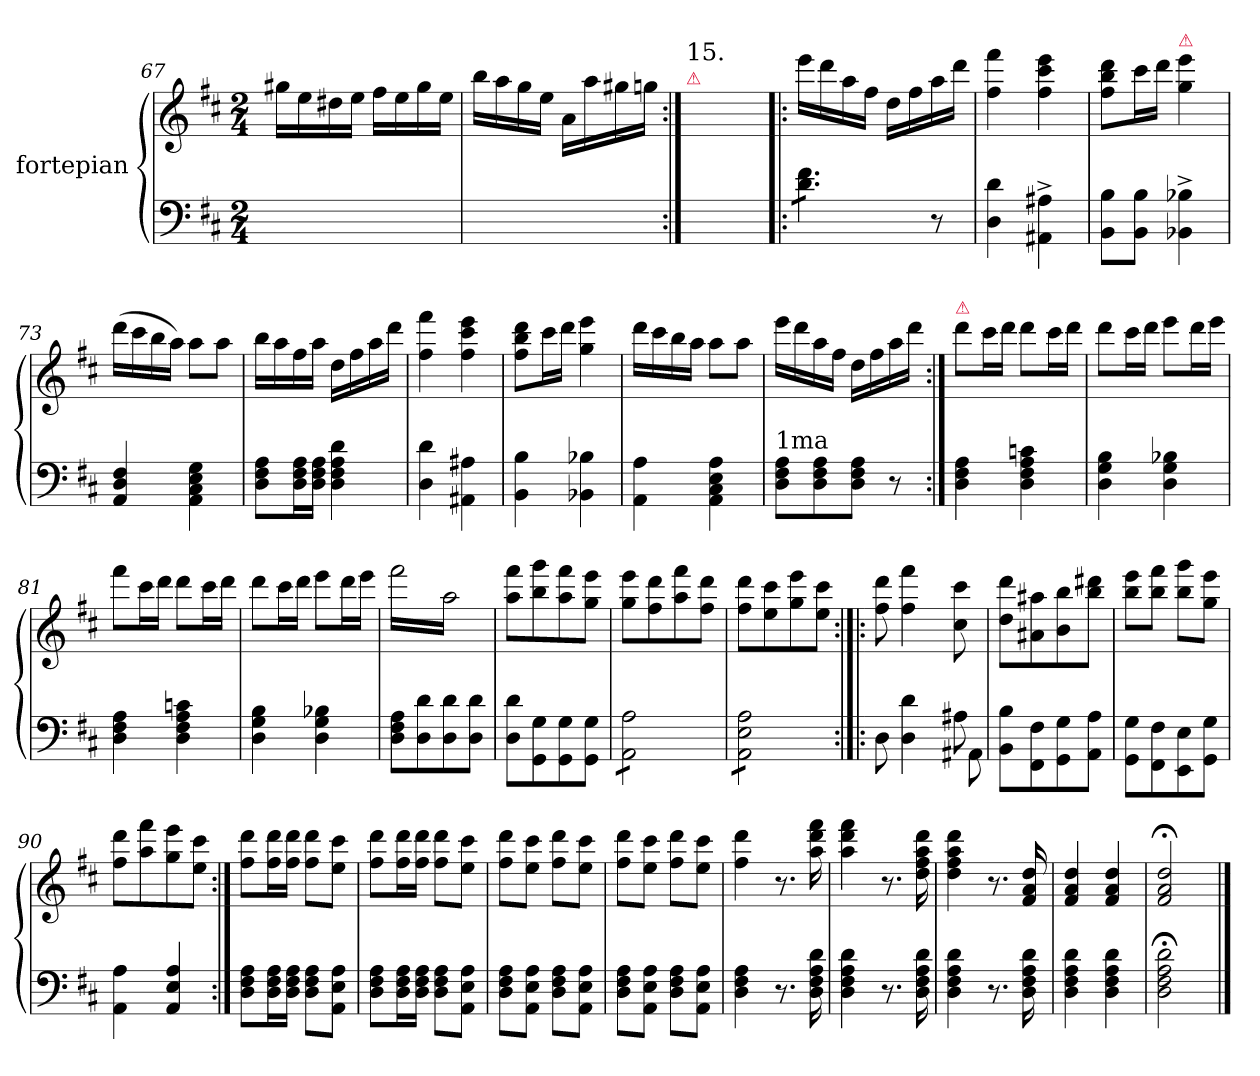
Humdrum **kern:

**kern	**kern
*part2	*part1
*staff2	*staff1
*	*I"fortepian
*clefF4	*clefG2
*k[f#c#]	*k[f#c#]
*M2/4	*M2/4
=67	=67
2ryy	16gg#X\LL
.	16ee\
.	16dd#X\
.	16ee\JJ
.	16ff#\LL
.	16ee\
.	16gg#\
.	16ee\JJ
=68	=68
2ryy	16bb\LL
.	16aa\
.	16gg\
.	16ee\JJ
.	16a\LL
.	16aa\
.	16gg#X\
.	16ggn\JJ
=69:|!	=69:|!
!	!LO:TX:a:color=crimson:t=⚠
!	!LO:TX:a:t=15.
2ryy	2ryy
=70!|:	=70!|:
*tremolo	*
8d\ 8f#\L	16eee\LL
.	16ddd\
8d\ 8f#\	16aa\
.	16ff#\JJ
8d\ 8f#\J	16dd\LL
*Xtremolo	*
.	16ff#\
8r	16aa\
.	16ddd\JJ
=71	=71
4D\ 4d\	4ff#\ 4fff#\
4AA#X^\ 4A#X^\	4ff#\ 4ccc#\ 4eee\
=72	=72
8BB\ 8B\L	8ff#\ 8bb\ 8ddd\L
8BB\ 8B\J	16ccc#\L
.	16ddd\JJ
!	!LO:TX:a:color=crimson:t=⚠
4BB-X^\ 4B-X^\	4gg\ 4eee\
=73	=73
4AA/ 4D/ 4F#/	(16ddd\LL
.	16ccc#\
.	16bb\
.	16aa\JJ)
4AA\ 4C#\ 4E\ 4G\	8aa\L
.	8aa\J
=74	=74
8D\ 8F#\ 8A\L	16bb\LL
.	16aa\
16D\ 16F#\ 16A\L	16ff#\
16D\ 16F#\ 16A\JJ	16aa\JJ
4D\ 4F#\ 4A\ 4d\	16dd\LL
.	16ff#\
.	16aa\
.	16ddd\JJ
=75	=75
4D\ 4d\	4ff#\ 4fff#\
4AA#X\ 4A#X\	4ff#\ 4ccc#\ 4eee\
=76	=76
4BB\ 4B\	8ff#\ 8bb\ 8ddd\L
.	16ccc#\L
.	16ddd\JJ
4BB-X\ 4B-X\	4gg\ 4eee\
=77	=77
4AA\ 4A\	16ddd\LL
.	16ccc#\
.	16bb\
.	16aa\JJ
4AA\ 4C#\ 4E\ 4A\	8aa\L
.	8aa\J
=78	=78
!LO:TX:a:t=1ma	!
8D\ 8F#\ 8A\L	16eee\LL
.	16ddd\
8D\ 8F#\ 8A\	16aa\
.	16ff#\JJ
8D\ 8F#\ 8A\J	16dd\LL
.	16ff#\
8r	16aa\
.	16ddd\JJ
=79:|!	=79:|!
!	!LO:TX:a:color=crimson:t=⚠
4D\ 4F#\ 4A\	8ddd\L
.	16ccc#\L
.	16ddd\JJ
4D\ 4F#\ 4A\ 4cn\	8ddd\L
.	16ccc#\L
.	16ddd\JJ
=80	=80
4D\ 4G\ 4B\	8ddd\L
.	16ccc#\L
.	16ddd\JJ
4D\ 4G\ 4B-X\	8eee\L
.	16ddd\L
.	16eee\JJ
=81	=81
4D\ 4F#\ 4A\	8fff#\L
.	16ccc#\L
.	16ddd\JJ
4D\ 4F#\ 4A\ 4cn\	8ddd\L
.	16ccc#\L
.	16ddd\JJ
=82	=82
4D\ 4G\ 4B\	8ddd\L
.	16ccc#\L
.	16ddd\JJ
4D\ 4G\ 4B-X\	8eee\L
.	16ddd\L
.	16eee\JJ
=83	=83
*	*tremolo
8D\ 8F#\ 8A\L	16fff#\LL
.	16aa\
8D\ 8d\	16fff#\
.	16aa\
8D\ 8d\	16fff#\
.	16aa\
8D\ 8d\J	16fff#\
.	16aa\JJ
*	*Xtremolo
=84	=84
8D\ 8d\L	8aa\ 8fff#\L
.	.
8GG\ 8G\	8bb\ 8ggg\
.	.
8GG\ 8G\	8aa\ 8fff#\
8GG\ 8G\J	8gg\ 8eee\J
=85	=85
*tremolo	*
8AA\ 8A\L	8gg\ 8eee\L
8AA\ 8A\	8ff#\ 8ddd\
8AA\ 8A\	8aa\ 8fff#\
8AA\ 8A\J	8ff#\ 8ddd\J
=86	=86
8AA\ 8E\ 8A\L	8ff#\ 8ddd\L
8AA\ 8E\ 8A\	8ee\ 8ccc#\
8AA\ 8E\ 8A\	8gg\ 8eee\
8AA\ 8E\ 8A\J	8ee\ 8ccc#\J
*Xtremolo	*
=87:|!|:	=87:|!|:
*^	*
8D\	4ryy	8ff#\ 8ddd\
4D\ 4d\	.	4ff#\ 4fff#\
.	8ryy	.
8A#X\	8AA#X\	8cc#\ 8ccc#\
*v	*v	*
=88	=88
8BB\ 8B\L	8dd\ 8ddd\L
8FF#\ 8F#\	8a#X\ 8aa#X\
8GG\ 8G\	8b\ 8bb\
8AA\ 8A\J	8bb\ 8ddd#X\J
=89	=89
8GG\ 8G\L	8bb\ 8eee\L
8FF#\ 8F#\	8bb\ 8fff#\J
8EE\ 8E\	8bb\ 8ggg\L
8GG\ 8G\J	8gg\ 8eee\J
=90	=90
4AA\ 4A\	8ff#\ 8ddd\L
.	8aa\ 8fff#\
4AA/ 4E/ 4A/	8gg\ 8eee\
.	8ee\ 8ccc#\J
=91:|!	=91:|!
8D\ 8F#\ 8A\L	8ff#\ 8ddd\L
16D\ 16F#\ 16A\L	16ff#\ 16ddd\L
16D\ 16F#\ 16A\JJ	16ff#\ 16ddd\JJ
8D\ 8F#\ 8A\L	8ff#\ 8ddd\L
8AA\ 8E\ 8A\J	8ee\ 8ccc#\J
=92	=92
8D\ 8F#\ 8A\L	8ff#\ 8ddd\L
16D\ 16F#\ 16A\L	16ff#\ 16ddd\L
16D\ 16F#\ 16A\JJ	16ff#\ 16ddd\JJ
8D\ 8F#\ 8A\L	8ff#\ 8ddd\L
8AA\ 8E\ 8A\J	8ee\ 8ccc#\J
=93	=93
8D\ 8F#\ 8A\L	8ff#\ 8ddd\L
8AA\ 8E\ 8A\J	8ee\ 8ccc#\J
8D\ 8F#\ 8A\L	8ff#\ 8ddd\L
8AA\ 8E\ 8A\J	8ee\ 8ccc#\J
=94	=94
8D\ 8F#\ 8A\L	8ff#\ 8ddd\L
8AA\ 8E\ 8A\J	8ee\ 8ccc#\J
8D\ 8F#\ 8A\L	8ff#\ 8ddd\L
8AA\ 8E\ 8A\J	8ee\ 8ccc#\J
=95	=95
4D\ 4F#\ 4A\	4ff#\ 4ddd\
8.r	8.r
16D\ 16F#\ 16A\ 16d\	16aa\ 16ddd\ 16fff#\
=96	=96
4D\ 4F#\ 4A\ 4d\	4aa\ 4ddd\ 4fff#\
8.r	8.r
16D\ 16F#\ 16A\ 16d\	16dd\ 16ff#\ 16aa\ 16ddd\
=97	=97
4D\ 4F#\ 4A\ 4d\	4dd\ 4ff#\ 4aa\ 4ddd\
8.r	8.r
16D\ 16F#\ 16A\ 16d\	16f#/ 16a/ 16dd/
=98	=98
4D\ 4F#\ 4A\ 4d\	4f#/ 4a/ 4dd/
4D\ 4F#\ 4A\ 4d\	4f#/ 4a/ 4dd/
=99	=99
2D;<\ 2F#;<\ 2A;<\ 2d;<\	2f#;</ 2a;</ 2dd;</
==	==
*-	*-
